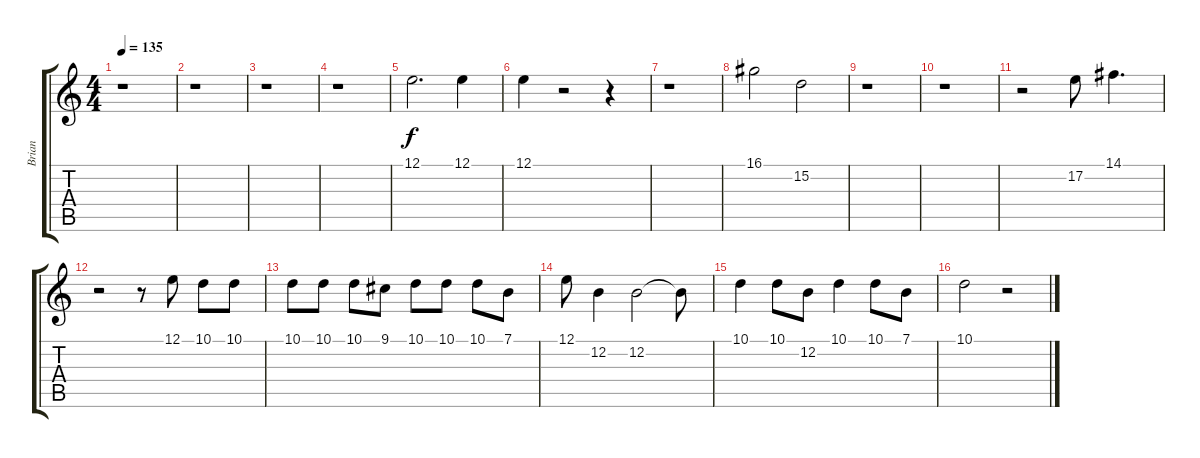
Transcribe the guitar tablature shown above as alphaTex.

\track ("Brian " "Brian ") {instrument fx8scifi}
\staff {score tabs}
\tuning (E4 B3 G3 D3 A2 E2) {hide}
\ts (4 4)
\tempo 135
\clef g2
\ks c
r.1{dy f} |
r.1 |
r.1 |
r.1 |
12.1.2{d} 12.1.4 |
12.1.4 r.2 r.4 |
r.1 |
16.1.2 15.2.2 |
r.1 |
r.1 |
r.2 17.2.8 14.1.4{d} |
r.2 r.8 12.1.8 10.1.8 10.1.8 |
10.1.8 10.1.8 10.1.8 9.1.8 10.1.8 10.1.8 10.1.8 7.1.8 |
12.1.8 12.2.4 12.2.2 12.2{t}.8 |
10.1.4 10.1.8 12.2.8 10.1.4 10.1.8 7.1.8 |
10.1.2 r.2
